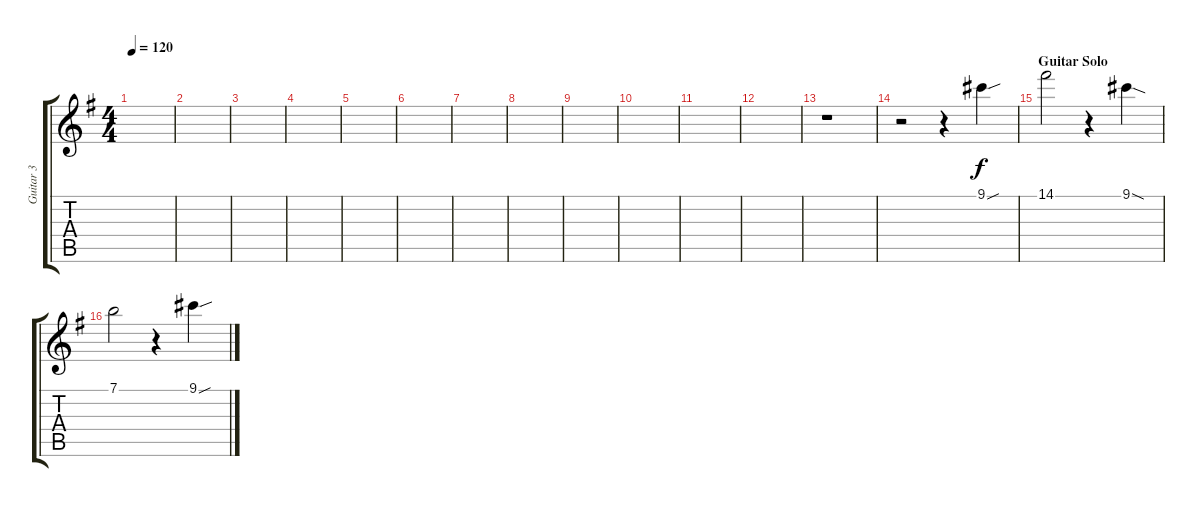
\track ("Guitar 3" "Guitar 3") {instrument electricguitarclean}
\staff {score tabs}
\tuning (E4 B3 G3 D3 A2 E2) {hide}
\ts (4 4)
\tempo 120
\clef g2
\ks g
|
|
|
|
|
|
|
|
|
|
|
|
r.1 |
r.2 r.4 9.1{sou}.4 |
\section ("" "Guitar Solo")
14.1.2 r.4 9.1{sod}.4 |
7.1.2 r.4 9.1{sou}.4
